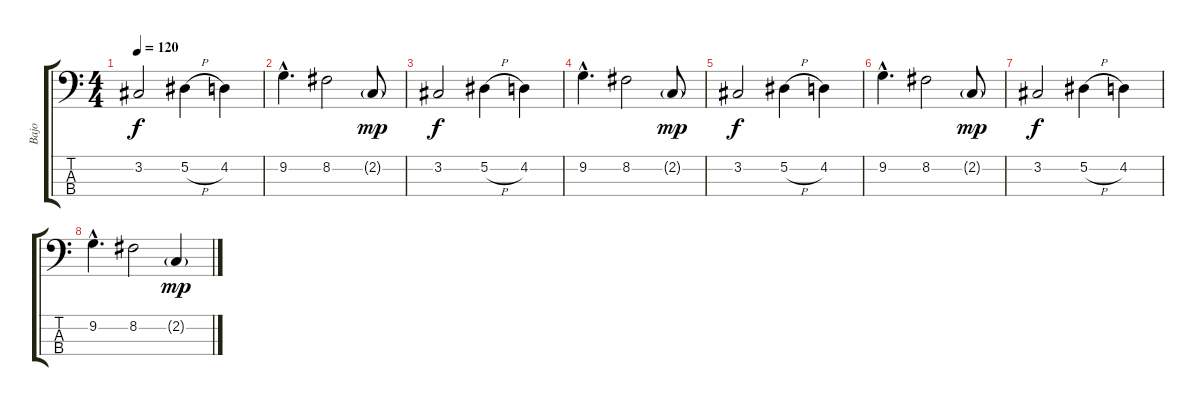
\track ("Bajo" "Bajo") {instrument electricbassfinger}
\staff {score tabs}
\tuning (Eb2 Bb1 F1 C1) {hide}
\ts (4 4)
\tempo 120
\clef f4
\ks c
3.2.2{dy f} 5.2{h}.4 4.2.4 |
9.2{hac}.4{d} 8.2.2 2.2{g}.8{dy mp} |
3.2.2{dy f} 5.2{h}.4 4.2.4 |
9.2{hac}.4{d} 8.2.2 2.2{g}.8{dy mp} |
3.2.2{dy f} 5.2{h}.4 4.2.4 |
9.2{hac}.4{d} 8.2.2 2.2{g}.8{dy mp} |
3.2.2{dy f} 5.2{h}.4 4.2.4 |
9.2{hac}.4{d} 8.2.2 2.2{g}.4{dy mp}
